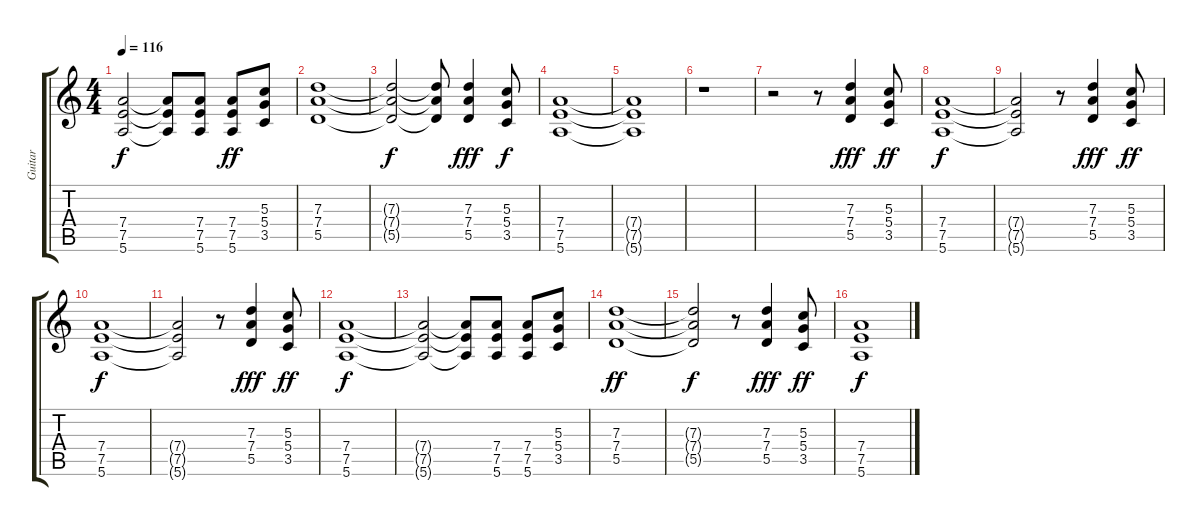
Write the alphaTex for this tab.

\track ("Guitar" "Guitar") {instrument overdrivenguitar}
\staff {score tabs}
\tuning (E4 B3 G3 D3 A2 E2) {hide}
\ts (4 4)
\tempo 116
\clef g2
\ks c
(7.4{t} 7.5{t} 5.6{t}).2{dy f} (7.4{t} 7.5{t} 5.6{t}).8 (7.4 7.5 5.6).8 (7.4 7.5 5.6).8{dy ff} (5.3 5.4 3.5).8 |
(7.3 7.4 5.5).1 |
(7.3{t} 7.4{t} 5.5{t}).2{dy f} (7.3{t} 7.4{t} 5.5{t}).8 (7.3 7.4 5.5).4{dy fff} (5.3 5.4 3.5).8{dy f} |
(7.4 7.5 5.6).1 |
(7.4{t} 7.5{t} 5.6{t}).1 |
r.1 |
r.2 r.8 (7.3 7.4 5.5).4{dy fff} (5.3 5.4 3.5).8{dy ff} |
(7.4 7.5 5.6).1{dy f} |
(7.4{t} 7.5{t} 5.6{t}).2 r.8 (7.3 7.4 5.5).4{dy fff} (5.3 5.4 3.5).8{dy ff} |
(7.4 7.5 5.6).1{dy f} |
(7.4{t} 7.5{t} 5.6{t}).2 r.8 (7.3 7.4 5.5).4{dy fff} (5.3 5.4 3.5).8{dy ff} |
(7.4 7.5 5.6).1{dy f} |
(7.4{t} 7.5{t} 5.6{t}).2 (7.4{t} 7.5{t} 5.6{t}).8 (7.4 7.5 5.6).8 (7.4 7.5 5.6).8 (5.3 5.4 3.5).8 |
(7.3 7.4 5.5).1{dy ff} |
(7.3{t} 7.4{t} 5.5{t}).2{dy f} r.8 (7.3 7.4 5.5).4{dy fff} (5.3 5.4 3.5).8{dy ff} |
(7.4 7.5 5.6).1{dy f}
